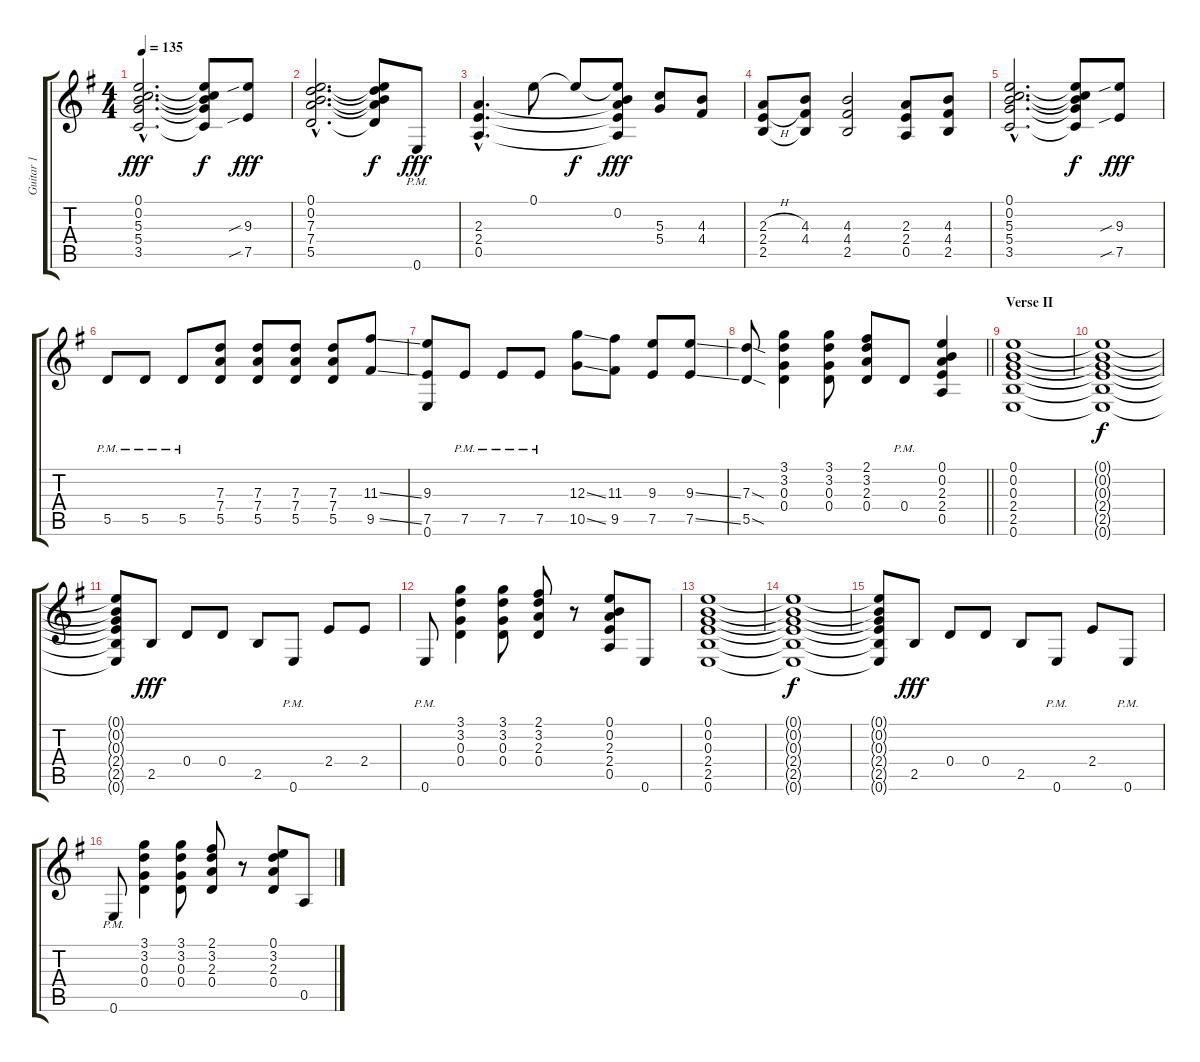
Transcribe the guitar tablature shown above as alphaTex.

\track ("Guitar 1" "Guitar 1") {instrument distortionguitar}
\staff {score tabs}
\tuning (E4 B3 G3 D3 A2 E2) {hide}
\ts (4 4)
\tempo 135
\clef g2
\ks g
(0.1{hac} 0.2{hac} 5.3{hac} 5.4{hac} 3.5{hac}).2{d dy fff} (0.1{t} 0.2{t} 5.3{t} 5.4{t} 3.5{t}).8{dy f} (9.3{sib} 7.5{sib}).8{dy fff} |
(0.1{hac} 0.2{hac} 7.3{hac} 7.4{hac} 5.5{hac}).2{d} (0.1{t} 0.2{t} 7.3{t} 7.4{t} 5.5{t}).8{dy f} 0.6{pm}.8{dy fff} |
(2.3{hac} 2.4{hac} 0.5{hac}).4{d} 0.1.8 0.1{t}.8{dy f} (0.1{t} 0.2 2.3{t} 2.4{t} 0.5{t}).8{dy fff} (5.3 5.4).8 (4.3 4.4).8 |
(2.3{h} 2.4{h} 2.5).8 (4.3 4.4 2.5{t}).8 (4.3 4.4 2.5).2 (2.3 2.4 0.5).8 (4.3 4.4 2.5).8 |
(0.1{hac} 0.2{hac} 5.3{hac} 5.4{hac} 3.5{hac}).2{d} (0.1{t} 0.2{t} 5.3{t} 5.4{t} 3.5{t}).8{dy f} (9.3{sib} 7.5{sib}).8{dy fff} |
5.5{pm}.8 5.5{pm}.8 5.5{pm}.8 (7.3 7.4 5.5).8 (7.3 7.4 5.5).8 (7.3 7.4 5.5).8 (7.3 7.4 5.5).8 (11.3{ss} 9.5{ss}).8 |
(9.3 7.5 0.6).8 7.5{pm}.8 7.5{pm}.8 7.5{pm}.8 (12.3{ss} 10.5{ss}).8 (11.3 9.5).8 (9.3 7.5).8 (9.3{ss} 7.5{ss}).8 |
\barLineRight lightlight
(7.3{sod} 5.5{sod}).8 (3.1 3.2 0.3 0.4).4 (3.1 3.2 0.3 0.4).8 (2.1 3.2 2.3 0.4).8 0.4{pm}.8 (0.1 0.2 2.3 2.4 0.5).4 |
\section ("" "Verse II")
(0.1 0.2 0.3 2.4 2.5 0.6).1 |
(0.1{t} 0.2{t} 0.3{t} 2.4{t} 2.5{t} 0.6{t}).1{dy f} |
(0.1{t} 0.2{t} 0.3{t} 2.4{t} 2.5{t} 0.6{t}).8 2.5.8{dy fff} 0.4.8 0.4.8 2.5.8 0.6{pm}.8 2.4.8 2.4.8 |
0.6{pm}.8 (3.1 3.2 0.3 0.4).4 (3.1 3.2 0.3 0.4).8 (2.1 3.2 2.3 0.4).8 r.8 (0.1 0.2 2.3 2.4 0.5).8 0.6.8 |
(0.1 0.2 0.3 2.4 2.5 0.6).1 |
(0.1{t} 0.2{t} 0.3{t} 2.4{t} 2.5{t} 0.6{t}).1{dy f} |
(0.1{t} 0.2{t} 0.3{t} 2.4{t} 2.5{t} 0.6{t}).8 2.5.8{dy fff} 0.4.8 0.4.8 2.5.8 0.6{pm}.8 2.4.8 0.6{pm}.8 |
0.6{pm}.8 (3.1 3.2 0.3 0.4).4 (3.1 3.2 0.3 0.4).8 (2.1 3.2 2.3 0.4).8 r.8 (0.1 3.2 2.3 0.4).8 0.5.8
